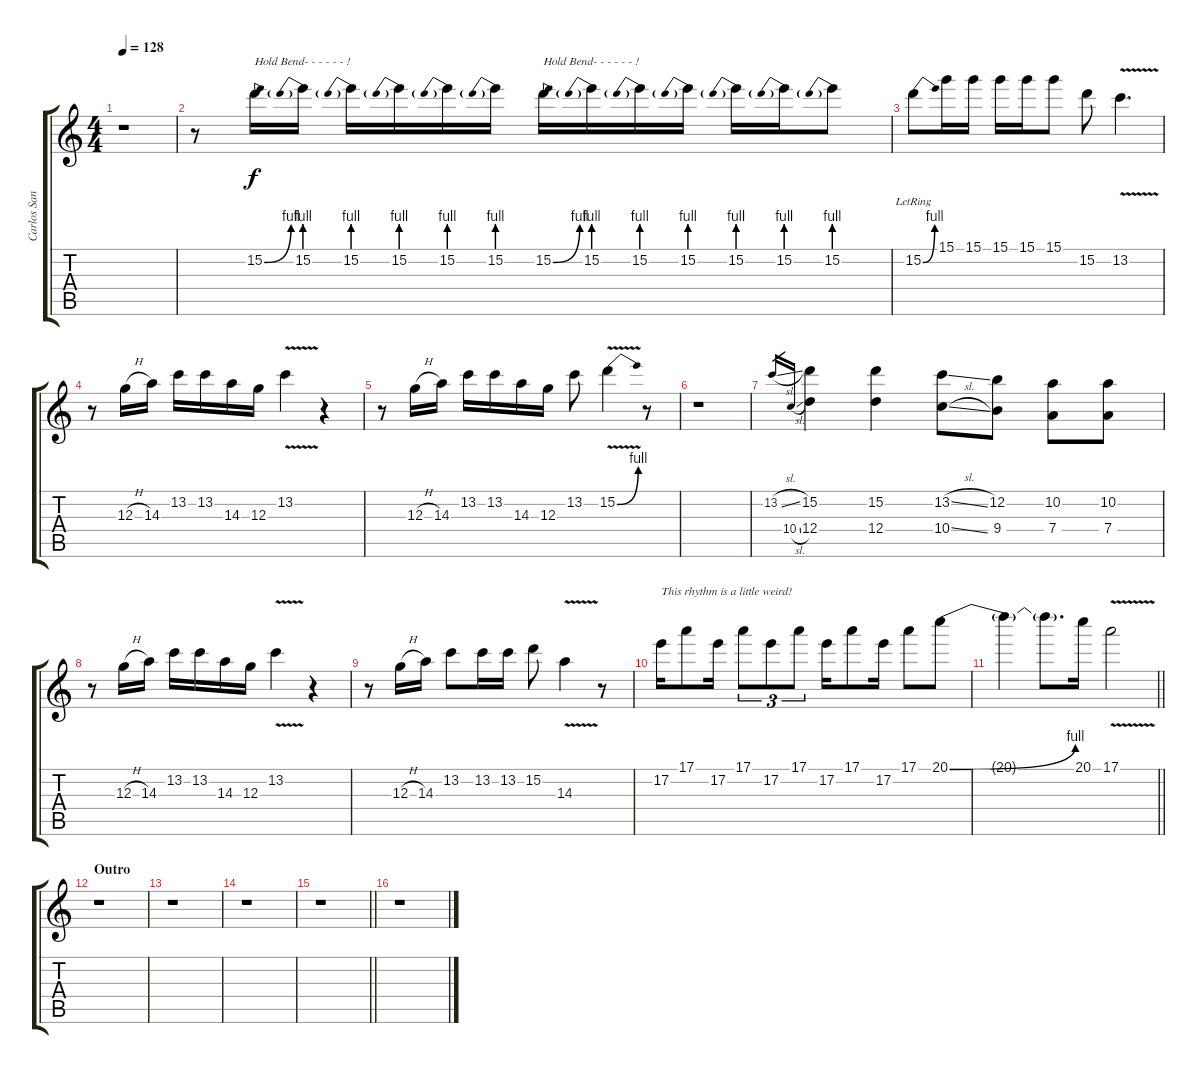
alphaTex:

\track ("Carlos Santana (Electric 1)" "Carlos San") {instrument overdrivenguitar}
\staff {score tabs}
\tuning (E4 B3 G3 D3 A2 E2) {hide}
\ts (4 4)
\tempo 128
\clef g2
\ks c
r.1{dy f} |
r.8 15.2{be (bend 0 0 60 4)}.16{txt "Hold Bend- - - - - - !"} 15.2{be (prebend 0 4 60 4)}.16 15.2{be (prebend 0 4 60 4)}.16 15.2{be (prebend 0 4 60 4)}.16 15.2{be (prebend 0 4 60 4)}.16 15.2{be (prebend 0 4 60 4)}.16 15.2{be (bend 0 0 60 4)}.16{txt "Hold Bend- - - - - - !"} 15.2{be (prebend 0 4 60 4)}.16 15.2{be (prebend 0 4 60 4)}.16 15.2{be (prebend 0 4 60 4)}.16 15.2{be (prebend 0 4 60 4)}.16 15.2{be (prebend 0 4 60 4)}.16 15.2{be (prebend 0 4 60 4)}.8 |
15.2{be (bend 0 0 60 4) lr}.8 15.1.16 15.1.16 15.1.16 15.1.16 15.1.8 15.2.8 13.2{v}.4{d} |
r.8 12.3{h}.16 14.3.16 13.2.16 13.2.16 14.3.16 12.3.16 13.2{v}.4 r.4 |
r.8 12.3{h}.16 14.3.16 13.2.16 13.2.16 14.3.16 12.3.16 13.2.8 15.2{be (bend 0 0 60 4) v}.4 r.8 |
r.1 |
13.2{sl}.16{gr} 10.4{sl}.16{gr} (15.2 12.4).4 (15.2 12.4).4 (13.2{sl} 10.4{sl}).8 (12.2 9.4).8 (10.2 7.4).8 (10.2 7.4).8 |
r.8 12.3{h}.16 14.3.16 13.2.16 13.2.16 14.3.16 12.3.16 13.2{v}.4 r.4 |
r.8 12.3{h}.16 14.3.16 13.2.8 13.2.16 13.2.16 15.2.8 14.3{v}.4 r.8 |
17.2.16{txt "This rhythm is a little weird!"} 17.1.8 17.2.16 17.1.8{tu (3 2)} 17.2.8{tu (3 2)} 17.1.8{tu (3 2)} 17.2.16 17.1.8 17.2.16 17.1.8 20.1{be (bend 0 0 60 4)}.8 |
\barLineRight lightlight
20.1{t}.4 20.1{t}.8{d} 20.1.16 17.1{v}.2 |
\section ("" "Outro")
r.1 |
r.1 |
r.1 |
\barLineRight lightlight
r.1 |
r.1
